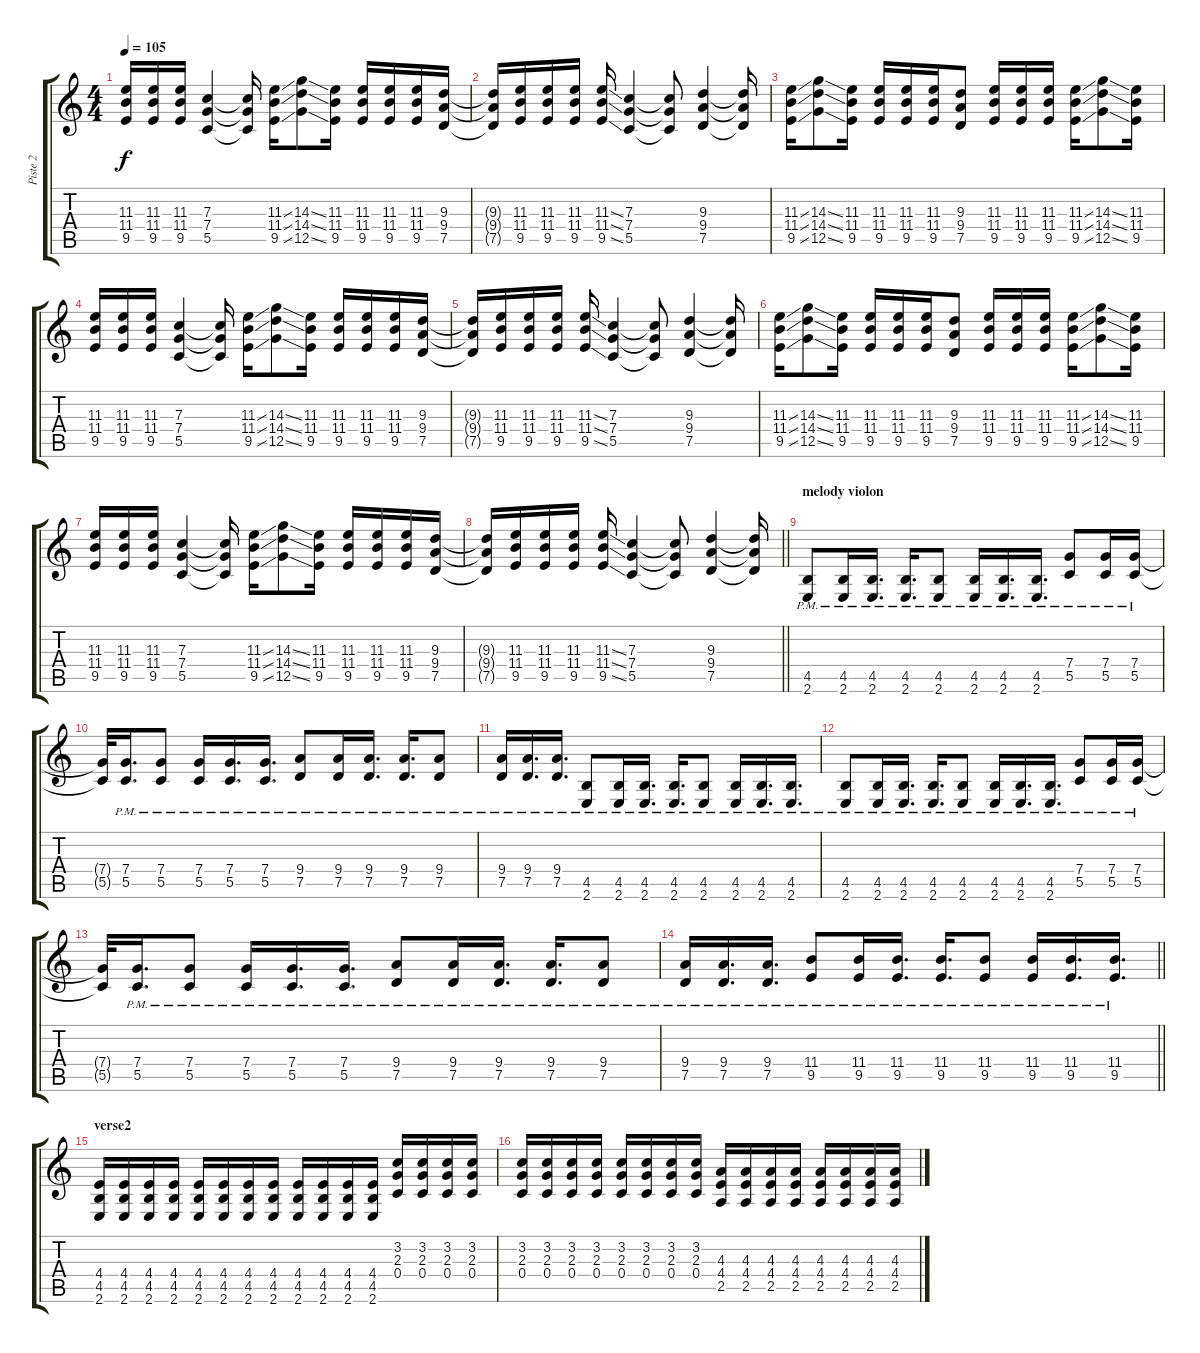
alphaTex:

\track ("Piste 2" "Piste 2") {instrument distortionguitar}
\staff {score tabs}
\tuning (D4 A3 F3 C3 G2 D2) {hide}
\ts (4 4)
\tempo 105
\clef g2
\ks c
(11.3 11.4 9.5).16{dy f} (11.3 11.4 9.5).16 (11.3 11.4 9.5).16 (7.3 7.4 5.5).4 (7.3{t} 7.4{t} 5.5{t}).16 (11.3{ss} 11.4{ss} 9.5{ss}).16 (14.3{ss} 14.4{ss} 12.5{ss}).8 (11.3 11.4 9.5).16 (11.3 11.4 9.5).16 (11.3 11.4 9.5).16 (11.3 11.4 9.5).16 (9.3 9.4 7.5).16 |
(9.3{t} 9.4{t} 7.5{t}).16 (11.3 11.4 9.5).16 (11.3 11.4 9.5).16 (11.3 11.4 9.5).16 (11.3{ss} 11.4{ss} 9.5{ss}).16 (7.3 7.4 5.5).4 (7.3{t} 7.4{t} 5.5{t}).8 (9.3 9.4 7.5).4 (9.3{t} 9.4{t} 7.5{t}).16 |
(11.3{ss} 11.4{ss} 9.5{ss}).16 (14.3{ss} 14.4{ss} 12.5{ss}).8 (11.3 11.4 9.5).16 (11.3 11.4 9.5).16 (11.3 11.4 9.5).16 (11.3 11.4 9.5).16 (9.3 9.4 7.5).8 (11.3 11.4 9.5).16 (11.3 11.4 9.5).16 (11.3 11.4 9.5).16 (11.3{ss} 11.4{ss} 9.5{ss}).16 (14.3{ss} 14.4{ss} 12.5{ss}).8 (11.3 11.4 9.5).16 |
(11.3 11.4 9.5).16 (11.3 11.4 9.5).16 (11.3 11.4 9.5).16 (7.3 7.4 5.5).4 (7.3{t} 7.4{t} 5.5{t}).16 (11.3{ss} 11.4{ss} 9.5{ss}).16 (14.3{ss} 14.4{ss} 12.5{ss}).8 (11.3 11.4 9.5).16 (11.3 11.4 9.5).16 (11.3 11.4 9.5).16 (11.3 11.4 9.5).16 (9.3 9.4 7.5).16 |
(9.3{t} 9.4{t} 7.5{t}).16 (11.3 11.4 9.5).16 (11.3 11.4 9.5).16 (11.3 11.4 9.5).16 (11.3{ss} 11.4{ss} 9.5{ss}).16 (7.3 7.4 5.5).4 (7.3{t} 7.4{t} 5.5{t}).8 (9.3 9.4 7.5).4 (9.3{t} 9.4{t} 7.5{t}).16 |
(11.3{ss} 11.4{ss} 9.5{ss}).16 (14.3{ss} 14.4{ss} 12.5{ss}).8 (11.3 11.4 9.5).16 (11.3 11.4 9.5).16 (11.3 11.4 9.5).16 (11.3 11.4 9.5).16 (9.3 9.4 7.5).8 (11.3 11.4 9.5).16 (11.3 11.4 9.5).16 (11.3 11.4 9.5).16 (11.3{ss} 11.4{ss} 9.5{ss}).16 (14.3{ss} 14.4{ss} 12.5{ss}).8 (11.3 11.4 9.5).16 |
(11.3 11.4 9.5).16 (11.3 11.4 9.5).16 (11.3 11.4 9.5).16 (7.3 7.4 5.5).4 (7.3{t} 7.4{t} 5.5{t}).16 (11.3{ss} 11.4{ss} 9.5{ss}).16 (14.3{ss} 14.4{ss} 12.5{ss}).8 (11.3 11.4 9.5).16 (11.3 11.4 9.5).16 (11.3 11.4 9.5).16 (11.3 11.4 9.5).16 (9.3 9.4 7.5).16 |
\barLineRight lightlight
(9.3{t} 9.4{t} 7.5{t}).16 (11.3 11.4 9.5).16 (11.3 11.4 9.5).16 (11.3 11.4 9.5).16 (11.3{ss} 11.4{ss} 9.5{ss}).16 (7.3 7.4 5.5).4 (7.3{t} 7.4{t} 5.5{t}).8 (9.3 9.4 7.5).4 (9.3{t} 9.4{t} 7.5{t}).16 |
\section ("" "melody violon")
(4.5{pm} 2.6{pm}).8 (4.5{pm} 2.6{pm}).16 (4.5{pm} 2.6{pm}).16{d} (4.5{pm} 2.6{pm}).16{d} (4.5{pm} 2.6{pm}).8 (4.5{pm} 2.6{pm}).16 (4.5{pm} 2.6{pm}).16{d} (4.5{pm} 2.6{pm}).16{d} (7.4{pm} 5.5{pm}).8 (7.4{pm} 5.5{pm}).16 (7.4{pm} 5.5{pm}).16 |
(7.4{t} 5.5{t}).32 (7.4{pm} 5.5{pm}).16{d} (7.4{pm} 5.5{pm}).8 (7.4{pm} 5.5{pm}).16 (7.4{pm} 5.5{pm}).16{d} (7.4{pm} 5.5{pm}).16{d} (9.4{pm} 7.5{pm}).8 (9.4{pm} 7.5{pm}).16 (9.4{pm} 7.5{pm}).16{d} (9.4{pm} 7.5{pm}).16{d} (9.4{pm} 7.5{pm}).8 |
(9.4{pm} 7.5{pm}).16 (9.4{pm} 7.5{pm}).16{d} (9.4{pm} 7.5{pm}).16{d} (4.5{pm} 2.6{pm}).8 (4.5{pm} 2.6{pm}).16 (4.5{pm} 2.6{pm}).16{d} (4.5{pm} 2.6{pm}).16{d} (4.5{pm} 2.6{pm}).8 (4.5{pm} 2.6{pm}).16 (4.5{pm} 2.6{pm}).16{d} (4.5{pm} 2.6{pm}).16{d} |
(4.5{pm} 2.6{pm}).8 (4.5{pm} 2.6{pm}).16 (4.5{pm} 2.6{pm}).16{d} (4.5{pm} 2.6{pm}).16{d} (4.5{pm} 2.6{pm}).8 (4.5{pm} 2.6{pm}).16 (4.5{pm} 2.6{pm}).16{d} (4.5{pm} 2.6{pm}).16{d} (7.4{pm} 5.5{pm}).8 (7.4{pm} 5.5{pm}).16 (7.4{pm} 5.5{pm}).16 |
(7.4{t} 5.5{t}).32 (7.4{pm} 5.5{pm}).16{d} (7.4{pm} 5.5{pm}).8 (7.4{pm} 5.5{pm}).16 (7.4{pm} 5.5{pm}).16{d} (7.4{pm} 5.5{pm}).16{d} (9.4{pm} 7.5{pm}).8 (9.4{pm} 7.5{pm}).16 (9.4{pm} 7.5{pm}).16{d} (9.4{pm} 7.5{pm}).16{d} (9.4{pm} 7.5{pm}).8 |
\barLineRight lightlight
(9.4{pm} 7.5{pm}).16 (9.4{pm} 7.5{pm}).16{d} (9.4{pm} 7.5{pm}).16{d} (11.4{pm} 9.5{pm}).8 (11.4{pm} 9.5{pm}).16 (11.4{pm} 9.5{pm}).16{d} (11.4{pm} 9.5{pm}).16{d} (11.4{pm} 9.5{pm}).8 (11.4{pm} 9.5{pm}).16 (11.4{pm} 9.5{pm}).16{d} (11.4{pm} 9.5{pm}).16{d} |
\section ("" "verse2")
(4.4 4.5 2.6).16 (4.4 4.5 2.6).16 (4.4 4.5 2.6).16 (4.4 4.5 2.6).16 (4.4 4.5 2.6).16 (4.4 4.5 2.6).16 (4.4 4.5 2.6).16 (4.4 4.5 2.6).16 (4.4 4.5 2.6).16 (4.4 4.5 2.6).16 (4.4 4.5 2.6).16 (4.4 4.5 2.6).16 (3.2 2.3 0.4).16 (3.2 2.3 0.4).16 (3.2 2.3 0.4).16 (3.2 2.3 0.4).16 |
(3.2 2.3 0.4).16 (3.2 2.3 0.4).16 (3.2 2.3 0.4).16 (3.2 2.3 0.4).16 (3.2 2.3 0.4).16 (3.2 2.3 0.4).16 (3.2 2.3 0.4).16 (3.2 2.3 0.4).16 (4.3 4.4 2.5).16 (4.3 4.4 2.5).16 (4.3 4.4 2.5).16 (4.3 4.4 2.5).16 (4.3 4.4 2.5).16 (4.3 4.4 2.5).16 (4.3 4.4 2.5).16 (4.3 4.4 2.5).16
